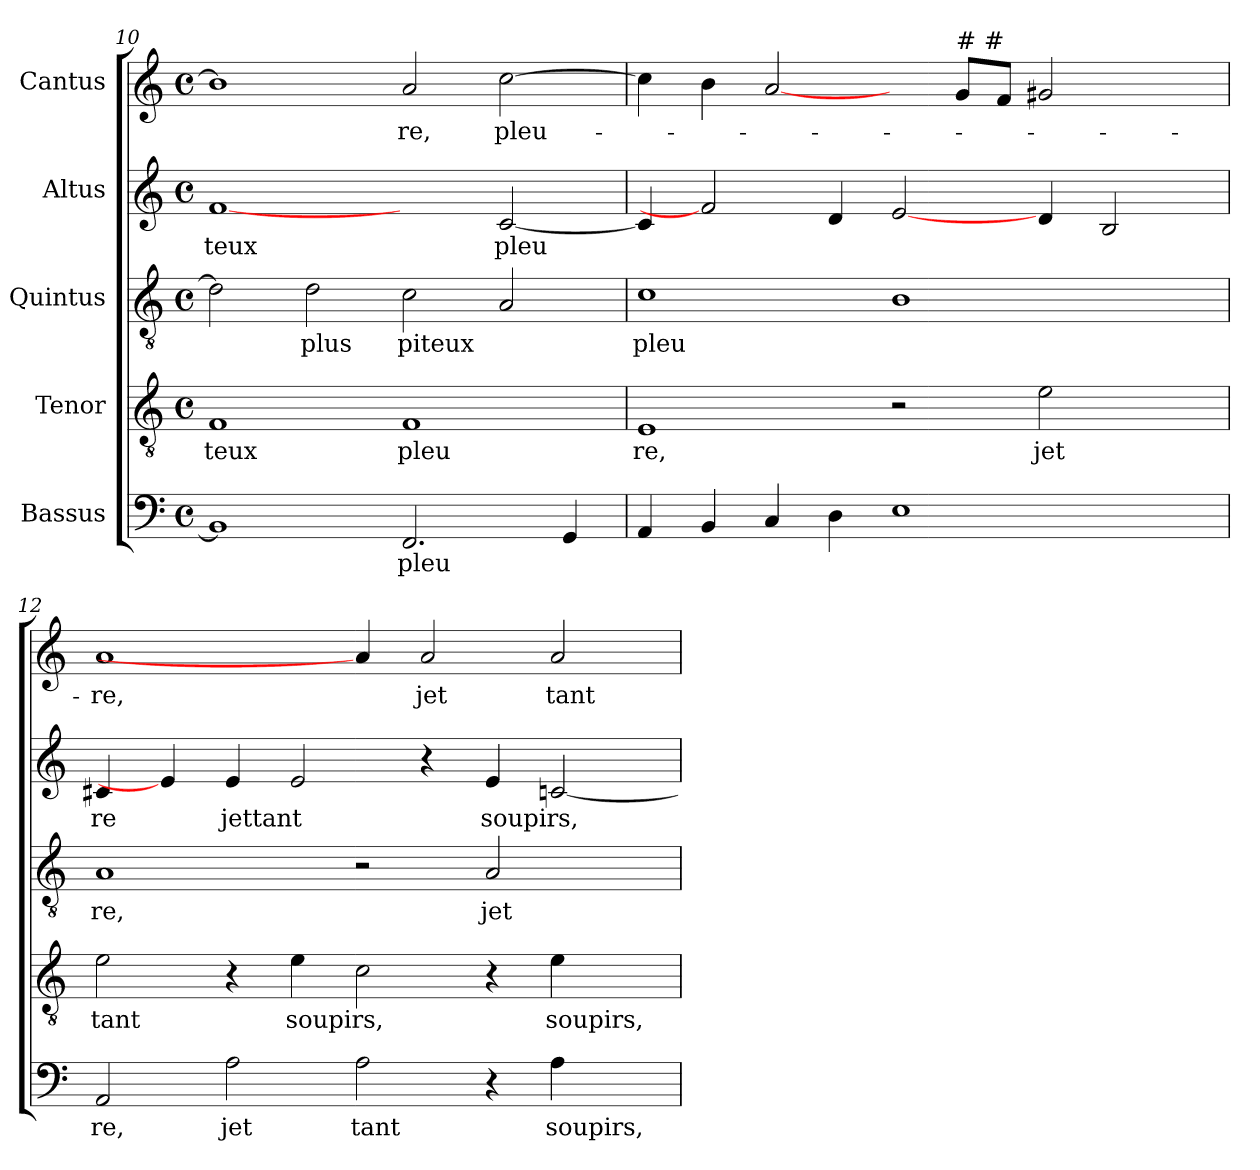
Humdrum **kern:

**kern	**text	**kern	**text	**kern	**text	**kern	**text	**kern	**text
*part5	*part5	*part4	*part4	*part3	*part3	*part2	*part2	*part1	*part1
*staff5	*staff5	*staff4	*staff4	*staff3	*staff3	*staff2	*staff2	*staff1	*staff1
*I"Bassus	*	*I"Tenor	*	*I"Quintus	*	*I"Altus	*	*I"Cantus	*
*clefF4	*	*clefGv2	*	*clefGv2	*	*clefG2	*	*clefG2	*
*M4/4	*	*M4/4	*	*M4/4	*	*M4/4	*	*M4/4	*
*met(c)	*	*met(c)	*	*met(c)	*	*met(c)	*	*met(c)	*
=10	=10	=10	=10	=10	=10	=10	=10	=10	=10
!	!	!	!LO:LY:b:cj	!	!	!	!LO:LY:b:cj	!	!
1BB-]	.	1F	teux	2d\]	.	[1f	teux	1b-]	.
!	!	!	!	!	!LO:LY:b:cj	!	!	!	!
.	.	.	.	2d\	plus	.	.	.	.
!	!LO:LY:b	!	!LO:LY:b:cj	!	!LO:LY:b	!	!	!	!LO:LY:b:cj
2.FF/	pleu	1F	pleu	2c\	piteux	2ryy	.	2a/	-re,
!	!	!	!	!	!	!	!LO:LY:b	!	!LO:LY:b
.	.	.	.	2A/	.	[<2c/	pleu	[>2cc\	pleu-
4GG/	.	.	.	.	.	.	.	.	.
=11	=11	=11	=11	=11	=11	=11	=11	=11	=11
!	!	!	!LO:LY:b:cj	!	!LO:LY:b	!	!	!	!
4AA/	.	1E	re,	1c	pleu	4c/]	.	4cc\]	.
4BB/	.	.	.	.	.	2f]	.	4b\	.
4C/	.	.	.	.	.	.	.	[2a/	.
4D\	.	.	.	.	.	4d/	.	.	.
1E	.	2r	.	1B	.	[2e/	.	4ryy	.
!	!	!	!	!	!	!	!	!LO:TX:a:t=# #	!
.	.	.	.	.	.	.	.	8g/L	.
.	.	.	.	.	.	.	.	8f/J	.
!	!	!	!LO:LY:b:cj	!	!	!	!	!	!
.	.	2e\	jet	.	.	4d/	.	2g#X/	.
.	.	.	.	.	.	2B/	.	.	.
4ryy	.	4ryy	.	4ryy	.	.	.	4ryy	.
!!LO:LB:g=z
=12	=12	=12	=12	=12	=12	=12	=12	=12	=12
!	!LO:LY:b:cj	!	!LO:LY:b:cj	!	!LO:LY:b:cj	!	!LO:LY:b:cj	!	!LO:LY:b:cj
2AA/	re,	2e\	tant	1A	re,	4c#X/	re	1a	-re,
.	.	.	.	.	.	4e/]	.	.	.
!	!LO:LY:b:cj	!	!	!	!	!	!LO:LY:b	!	!
2A\	jet	4r	.	.	.	4e/	jettant	.	.
!	!	!	!LO:LY:b	!	!	!	!	!	!
.	.	4e\	soupirs,	.	.	2e/	.	.	.
!	!LO:LY:b:cj	!	!	!	!	!	!	!	!
2A\	tant	2c\	.	2r	.	.	.	4a/]	.
!	!	!	!	!	!	!	!	!	!LO:LY:b:cj
.	.	.	.	.	.	4r	.	2a/	jet
!	!	!	!	!	!LO:LY:b:cj	!	!LO:LY:b	!	!
4r	.	4r	.	2A/	jet-	4e/	soupirs,	.	.
!	!LO:LY:b	!	!LO:LY:b	!	!	!	!	!	!LO:LY:b:cj
4A\	soupirs,	4e\	soupirs,	.	.	[<2cn/	.	2a/	tant
4ryy	.	4ryy	.	4ryy	.	.	.	.	.
=	=	=	=	=	=	=	=	=	=
*-	*-	*-	*-	*-	*-	*-	*-	*-	*-
